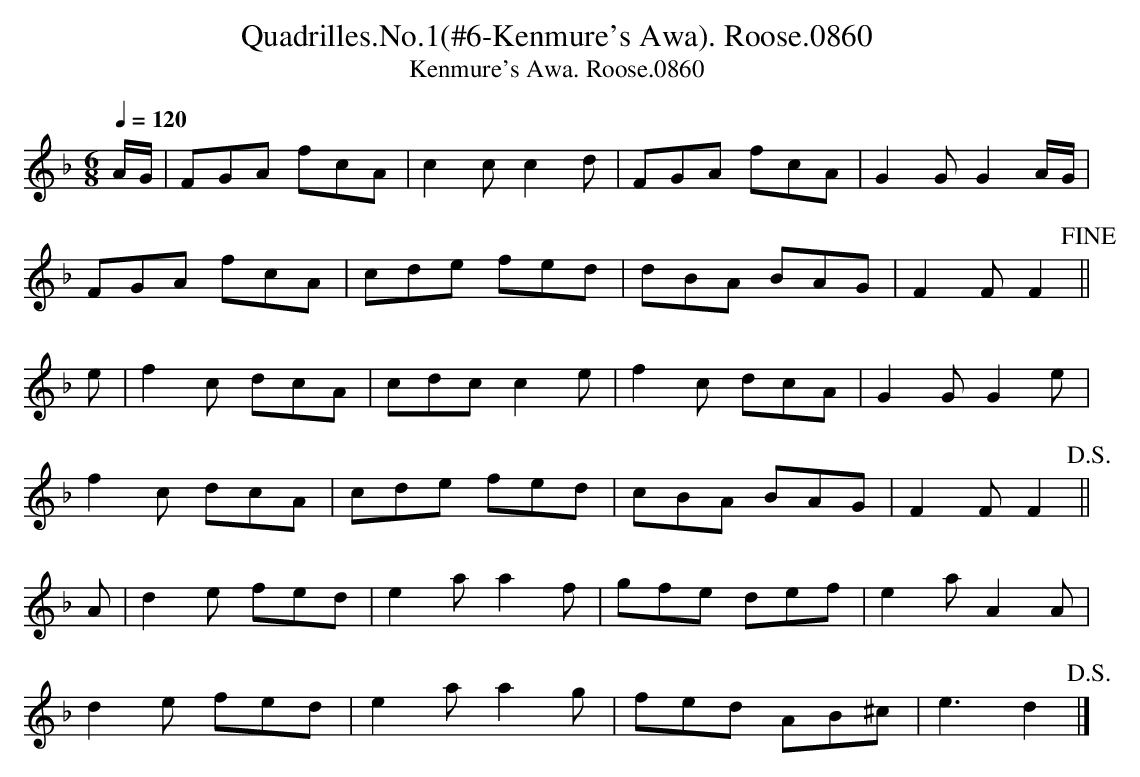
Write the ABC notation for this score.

X:1
T:Quadrilles.No.1(#6-Kenmure's Awa). Roose.0860
T:Kenmure's Awa. Roose.0860
M:6/8
L:1/8
Q:1/4=120
K:F clef=treble
A/G/|FGA fcA|c2c c2d|FGA fcA|G2G G2 A/G/|
FGA fcA|cde fed|dBA BAG|F2F F2!fine!||
e|f2c dcA|cdc c2e|f2c dcA|G2G G2e|
f2c dcA|cde fed|cBA BAG|F2F F2!D.S.!||
A|d2e fed|e2a a2f|gfe def|e2a A2A|
d2e fed|e2a a2g|fed AB^c|e3 d2!D.S.!|]
